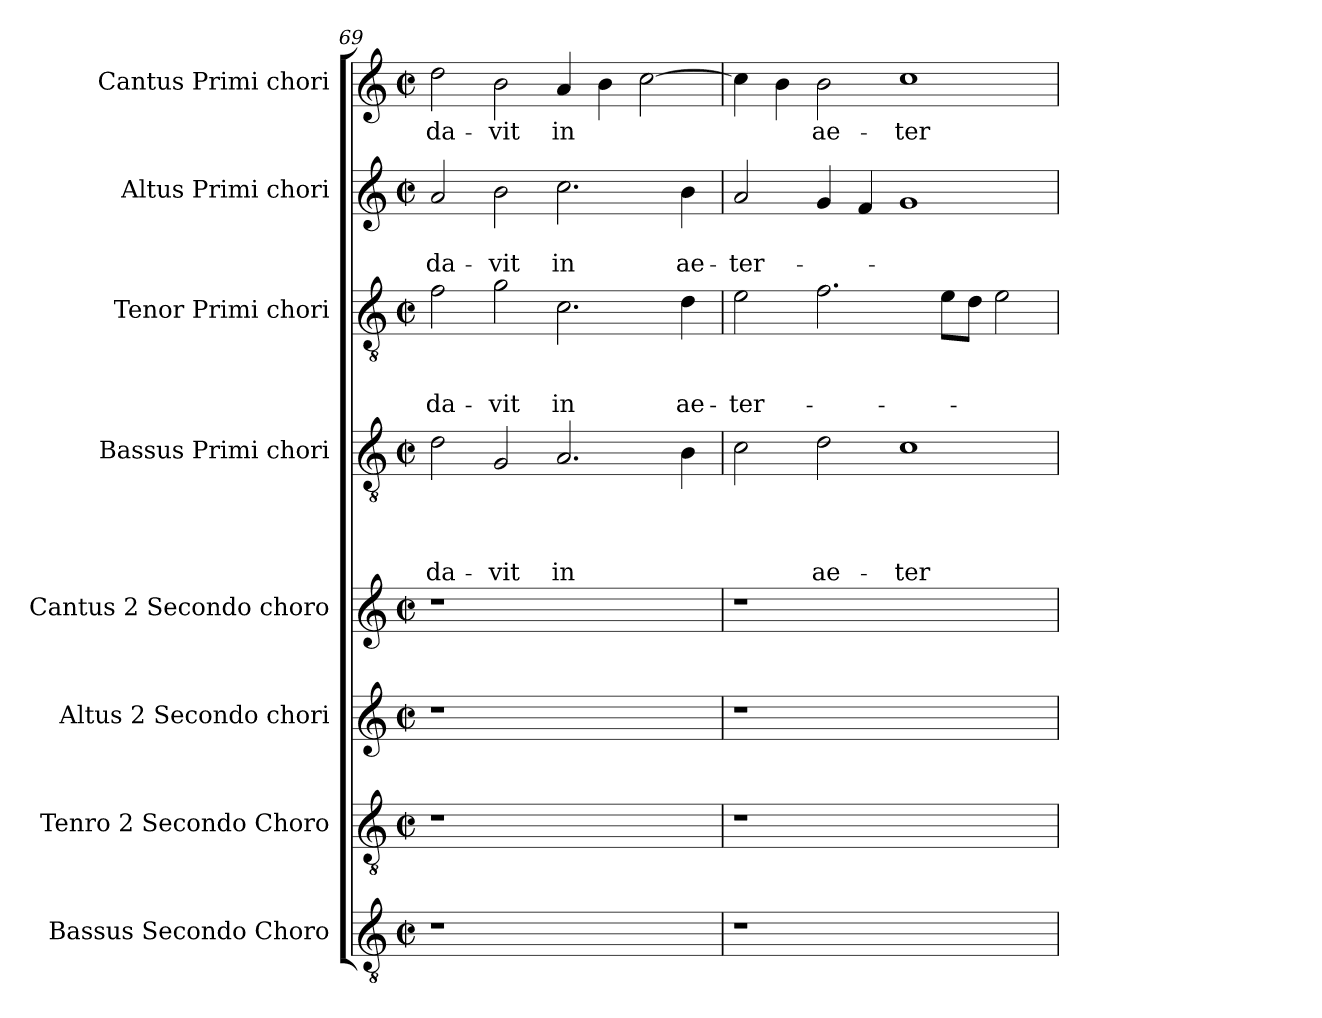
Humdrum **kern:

**kern	**kern	**kern	**kern	**kern	**text	**text	**text	**text	**kern	**text	**text	**text	**kern	**text	**text	**kern	**text
*part8	*part7	*part6	*part5	*part4	*part4	*part4	*part4	*part4	*part3	*part3	*part3	*part3	*part2	*part2	*part2	*part1	*part1
*staff8	*staff7	*staff6	*staff5	*staff4	*staff4	*staff4	*staff4	*staff4	*staff3	*staff3	*staff3	*staff3	*staff2	*staff2	*staff2	*staff1	*staff1
*I"Bassus Secondo Choro	*I"Tenro 2 Secondo Choro	*I"Altus 2 Secondo chori	*I"Cantus 2 Secondo choro	*I"Bassus Primi chori	*	*	*	*	*I"Tenor Primi chori	*	*	*	*I"Altus Primi chori	*	*	*I"Cantus Primi chori	*
*I'Ch	*I'Ch	*I'Ch	*I'Ch	*I'Ch	*	*	*	*	*I'Ch	*	*	*	*I'Ch	*	*	*I'Ch	*
!!LO:PB:g=z
*clefGv2	*clefGv2	*clefG2	*clefG2	*clefGv2	*	*	*	*	*clefGv2	*	*	*	*clefG2	*	*	*clefG2	*
*k[]	*k[]	*k[]	*k[]	*k[]	*	*	*	*	*k[]	*	*	*	*k[]	*	*	*k[]	*
*C:	*C:	*C:	*C:	*C:	*	*	*	*	*C:	*	*	*	*C:	*	*	*C:	*
*M2/2	*M2/2	*M2/2	*M2/2	*M2/2	*	*	*	*	*M2/2	*	*	*	*M2/2	*	*	*M2/2	*
*met(c|)	*met(c|)	*met(c|)	*met(c|)	*met(c|)	*	*	*	*	*met(c|)	*	*	*	*met(c|)	*	*	*met(c|)	*
=69	=69	=69	=69	=69	=69	=69	=69	=69	=69	=69	=69	=69	=69	=69	=69	=69	=69
!	!	!	!	!	!	!	!	!LO:LY:b	!	!	!	!LO:LY:b	!	!	!LO:LY:b	!	!LO:LY:b
1r	1r	1r	1r	2d\	.	.	.	-da-	2f\	.	.	-da-	2a/	.	-da-	2dd\	-da-
!	!	!	!	!	!	!	!	!LO:LY:b	!	!	!	!LO:LY:b	!	!	!LO:LY:b	!	!LO:LY:b
.	.	.	.	2G/	.	.	.	-vit	2g\	.	.	-vit	2b\	.	-vit	2b\	-vit
!	!	!	!	!	!	!	!	!LO:LY:b	!	!	!	!LO:LY:b	!	!	!LO:LY:b	!	!LO:LY:b
1ryy	1ryy	1ryy	1ryy	2.A/	.	.	.	in	2.c\	.	.	in	2.cc\	.	in	4a/	in
.	.	.	.	.	.	.	.	.	.	.	.	.	.	.	.	4b\	.
.	.	.	.	.	.	.	.	.	.	.	.	.	.	.	.	[>2cc\	.
!	!	!	!	!	!	!	!	!	!	!	!	!LO:LY:b	!	!	!LO:LY:b	!	!
.	.	.	.	4B\	.	.	.	.	4d\	.	.	ae-	4b\	.	ae-	.	.
=70	=70	=70	=70	=70	=70	=70	=70	=70	=70	=70	=70	=70	=70	=70	=70	=70	=70
!	!	!	!	!	!	!	!	!	!	!	!	!LO:LY:b	!	!	!LO:LY:b	!	!
1r	1r	1r	1r	2c\	.	.	.	.	2e\	.	.	-ter-	2a/	.	-ter-	4cc\]	.
.	.	.	.	.	.	.	.	.	.	.	.	.	.	.	.	4b\	.
!	!	!	!	!	!	!	!	!LO:LY:b	!	!	!	!	!	!	!	!	!LO:LY:b
.	.	.	.	2d\	.	.	.	ae-	2.f\	.	.	.	4g/	.	.	2b\	ae-
.	.	.	.	.	.	.	.	.	.	.	.	.	4f/	.	.	.	.
!	!	!	!	!	!	!	!	!LO:LY:b	!	!	!	!	!	!	!	!	!LO:LY:b
1ryy	1ryy	1ryy	1ryy	1c	.	.	.	-ter-	.	.	.	.	1g	.	.	1cc	-ter-
.	.	.	.	.	.	.	.	.	8e\L	.	.	.	.	.	.	.	.
.	.	.	.	.	.	.	.	.	8d\J	.	.	.	.	.	.	.	.
.	.	.	.	.	.	.	.	.	2e\	.	.	.	.	.	.	.	.
=	=	=	=	=	=	=	=	=	=	=	=	=	=	=	=	=	=
*-	*-	*-	*-	*-	*-	*-	*-	*-	*-	*-	*-	*-	*-	*-	*-	*-	*-
